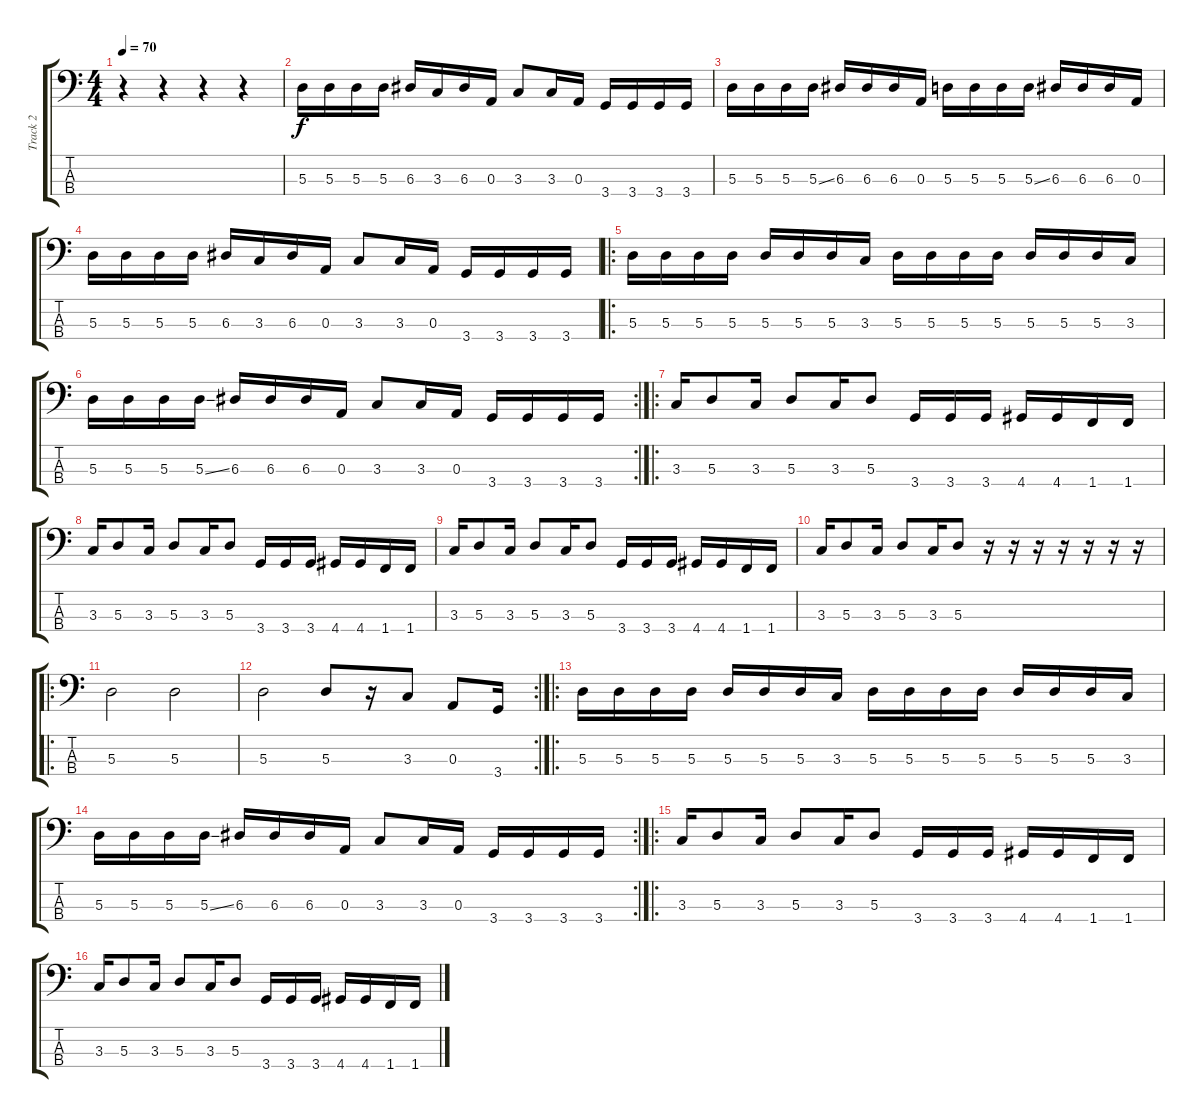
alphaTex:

\track ("Track 2" "Track 2") {instrument electricbasspick}
\staff {score tabs}
\tuning (G2 D2 A1 E1) {hide}
\ts (4 4)
\tempo 70
\clef f4
\ks c
r.4{dy f instrument electricbasspick} r.4 r.4 r.4 |
5.3.16 5.3.16 5.3.16 5.3.16 6.3.16 3.3.16 6.3.16 0.3.16 3.3.8 3.3.16 0.3.16 3.4.16 3.4.16 3.4.16 3.4.16 |
5.3.16 5.3.16 5.3.16 5.3{ss}.16 6.3.16 6.3.16 6.3.16 0.3.16 5.3.16 5.3.16 5.3.16 5.3{ss}.16 6.3.16 6.3.16 6.3.16 0.3.16 |
5.3.16 5.3.16 5.3.16 5.3.16 6.3.16 3.3.16 6.3.16 0.3.16 3.3.8 3.3.16 0.3.16 3.4.16 3.4.16 3.4.16 3.4.16 |
\ro
5.3.16 5.3.16 5.3.16 5.3.16 5.3.16 5.3.16 5.3.16 3.3.16 5.3.16 5.3.16 5.3.16 5.3.16 5.3.16 5.3.16 5.3.16 3.3.16 |
\rc 2
5.3.16 5.3.16 5.3.16 5.3{ss}.16 6.3.16 6.3.16 6.3.16 0.3.16 3.3.8 3.3.16 0.3.16 3.4.16 3.4.16 3.4.16 3.4.16 |
\ro
3.3.16 5.3.8 3.3.16 5.3.8 3.3.16 5.3.8 3.4.16 3.4.16 3.4.16 4.4.16 4.4.16 1.4.16 1.4.16 |
3.3.16 5.3.8 3.3.16 5.3.8 3.3.16 5.3.8 3.4.16 3.4.16 3.4.16 4.4.16 4.4.16 1.4.16 1.4.16 |
3.3.16 5.3.8 3.3.16 5.3.8 3.3.16 5.3.8 3.4.16 3.4.16 3.4.16 4.4.16 4.4.16 1.4.16 1.4.16 |
3.3.16 5.3.8 3.3.16 5.3.8 3.3.16 5.3.8 r.16 r.16 r.16 r.16 r.16 r.16 r.16 |
\ro
5.3.2 5.3.2 |
\rc 2
5.3.2 5.3.8 r.16 3.3.8 0.3.8 3.4.16 |
\ro
5.3.16 5.3.16 5.3.16 5.3.16 5.3.16 5.3.16 5.3.16 3.3.16 5.3.16 5.3.16 5.3.16 5.3.16 5.3.16 5.3.16 5.3.16 3.3.16 |
\rc 2
5.3.16 5.3.16 5.3.16 5.3{ss}.16 6.3.16 6.3.16 6.3.16 0.3.16 3.3.8 3.3.16 0.3.16 3.4.16 3.4.16 3.4.16 3.4.16 |
\ro
3.3.16 5.3.8 3.3.16 5.3.8 3.3.16 5.3.8 3.4.16 3.4.16 3.4.16 4.4.16 4.4.16 1.4.16 1.4.16 |
3.3.16 5.3.8 3.3.16 5.3.8 3.3.16 5.3.8 3.4.16 3.4.16 3.4.16 4.4.16 4.4.16 1.4.16 1.4.16
